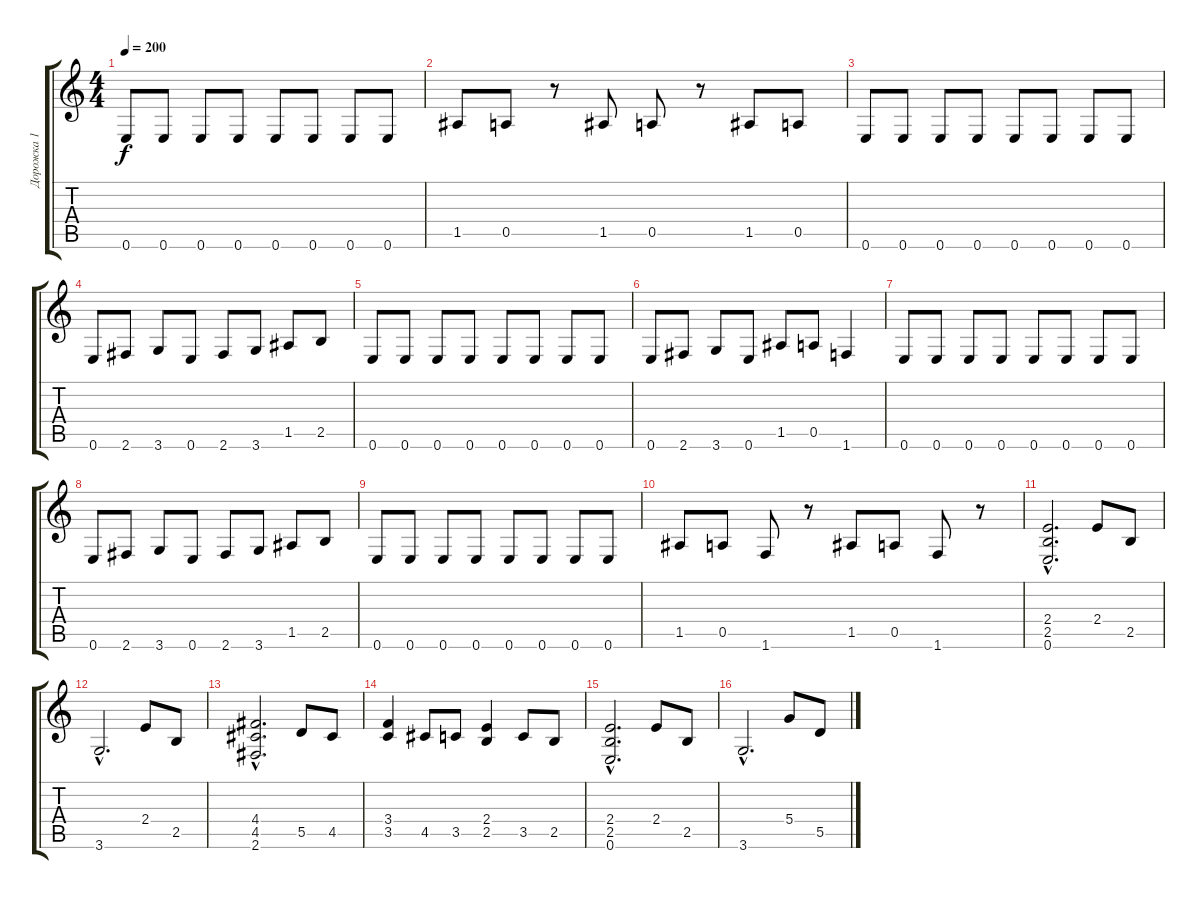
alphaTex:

\track ("Дорожка 1" "Дорожка 1") {instrument distortionguitar}
\staff {score tabs}
\tuning (E4 B3 G3 D3 A2 E2) {hide}
\ts (4 4)
\tempo 200
\clef g2
\ks c
0.6.8{dy f} 0.6.8 0.6.8 0.6.8 0.6.8 0.6.8 0.6.8 0.6.8 |
1.5.8 0.5.8 r.8 1.5.8 0.5.8 r.8 1.5.8 0.5.8 |
0.6.8 0.6.8 0.6.8 0.6.8 0.6.8 0.6.8 0.6.8 0.6.8 |
0.6.8 2.6.8 3.6.8 0.6.8 2.6.8 3.6.8 1.5.8 2.5.8 |
0.6.8 0.6.8 0.6.8 0.6.8 0.6.8 0.6.8 0.6.8 0.6.8 |
0.6.8 2.6.8 3.6.8 0.6.8 1.5.8 0.5.8 1.6.4 |
0.6.8 0.6.8 0.6.8 0.6.8 0.6.8 0.6.8 0.6.8 0.6.8 |
0.6.8 2.6.8 3.6.8 0.6.8 2.6.8 3.6.8 1.5.8 2.5.8 |
0.6.8 0.6.8 0.6.8 0.6.8 0.6.8 0.6.8 0.6.8 0.6.8 |
1.5.8 0.5.8 1.6.8 r.8 1.5.8 0.5.8 1.6.8 r.8 |
(2.4{hac} 2.5{hac} 0.6{hac}).2{d} 2.4.8 2.5.8 |
3.6{hac}.2{d} 2.4.8 2.5.8 |
(4.4{hac} 4.5{hac} 2.6{hac}).2{d} 5.5.8 4.5.8 |
(3.4 3.5).4 4.5.8 3.5.8 (2.4 2.5).4 3.5.8 2.5.8 |
(2.4{hac} 2.5{hac} 0.6{hac}).2{d} 2.4.8 2.5.8 |
3.6{hac}.2{d} 5.4.8 5.5.8
